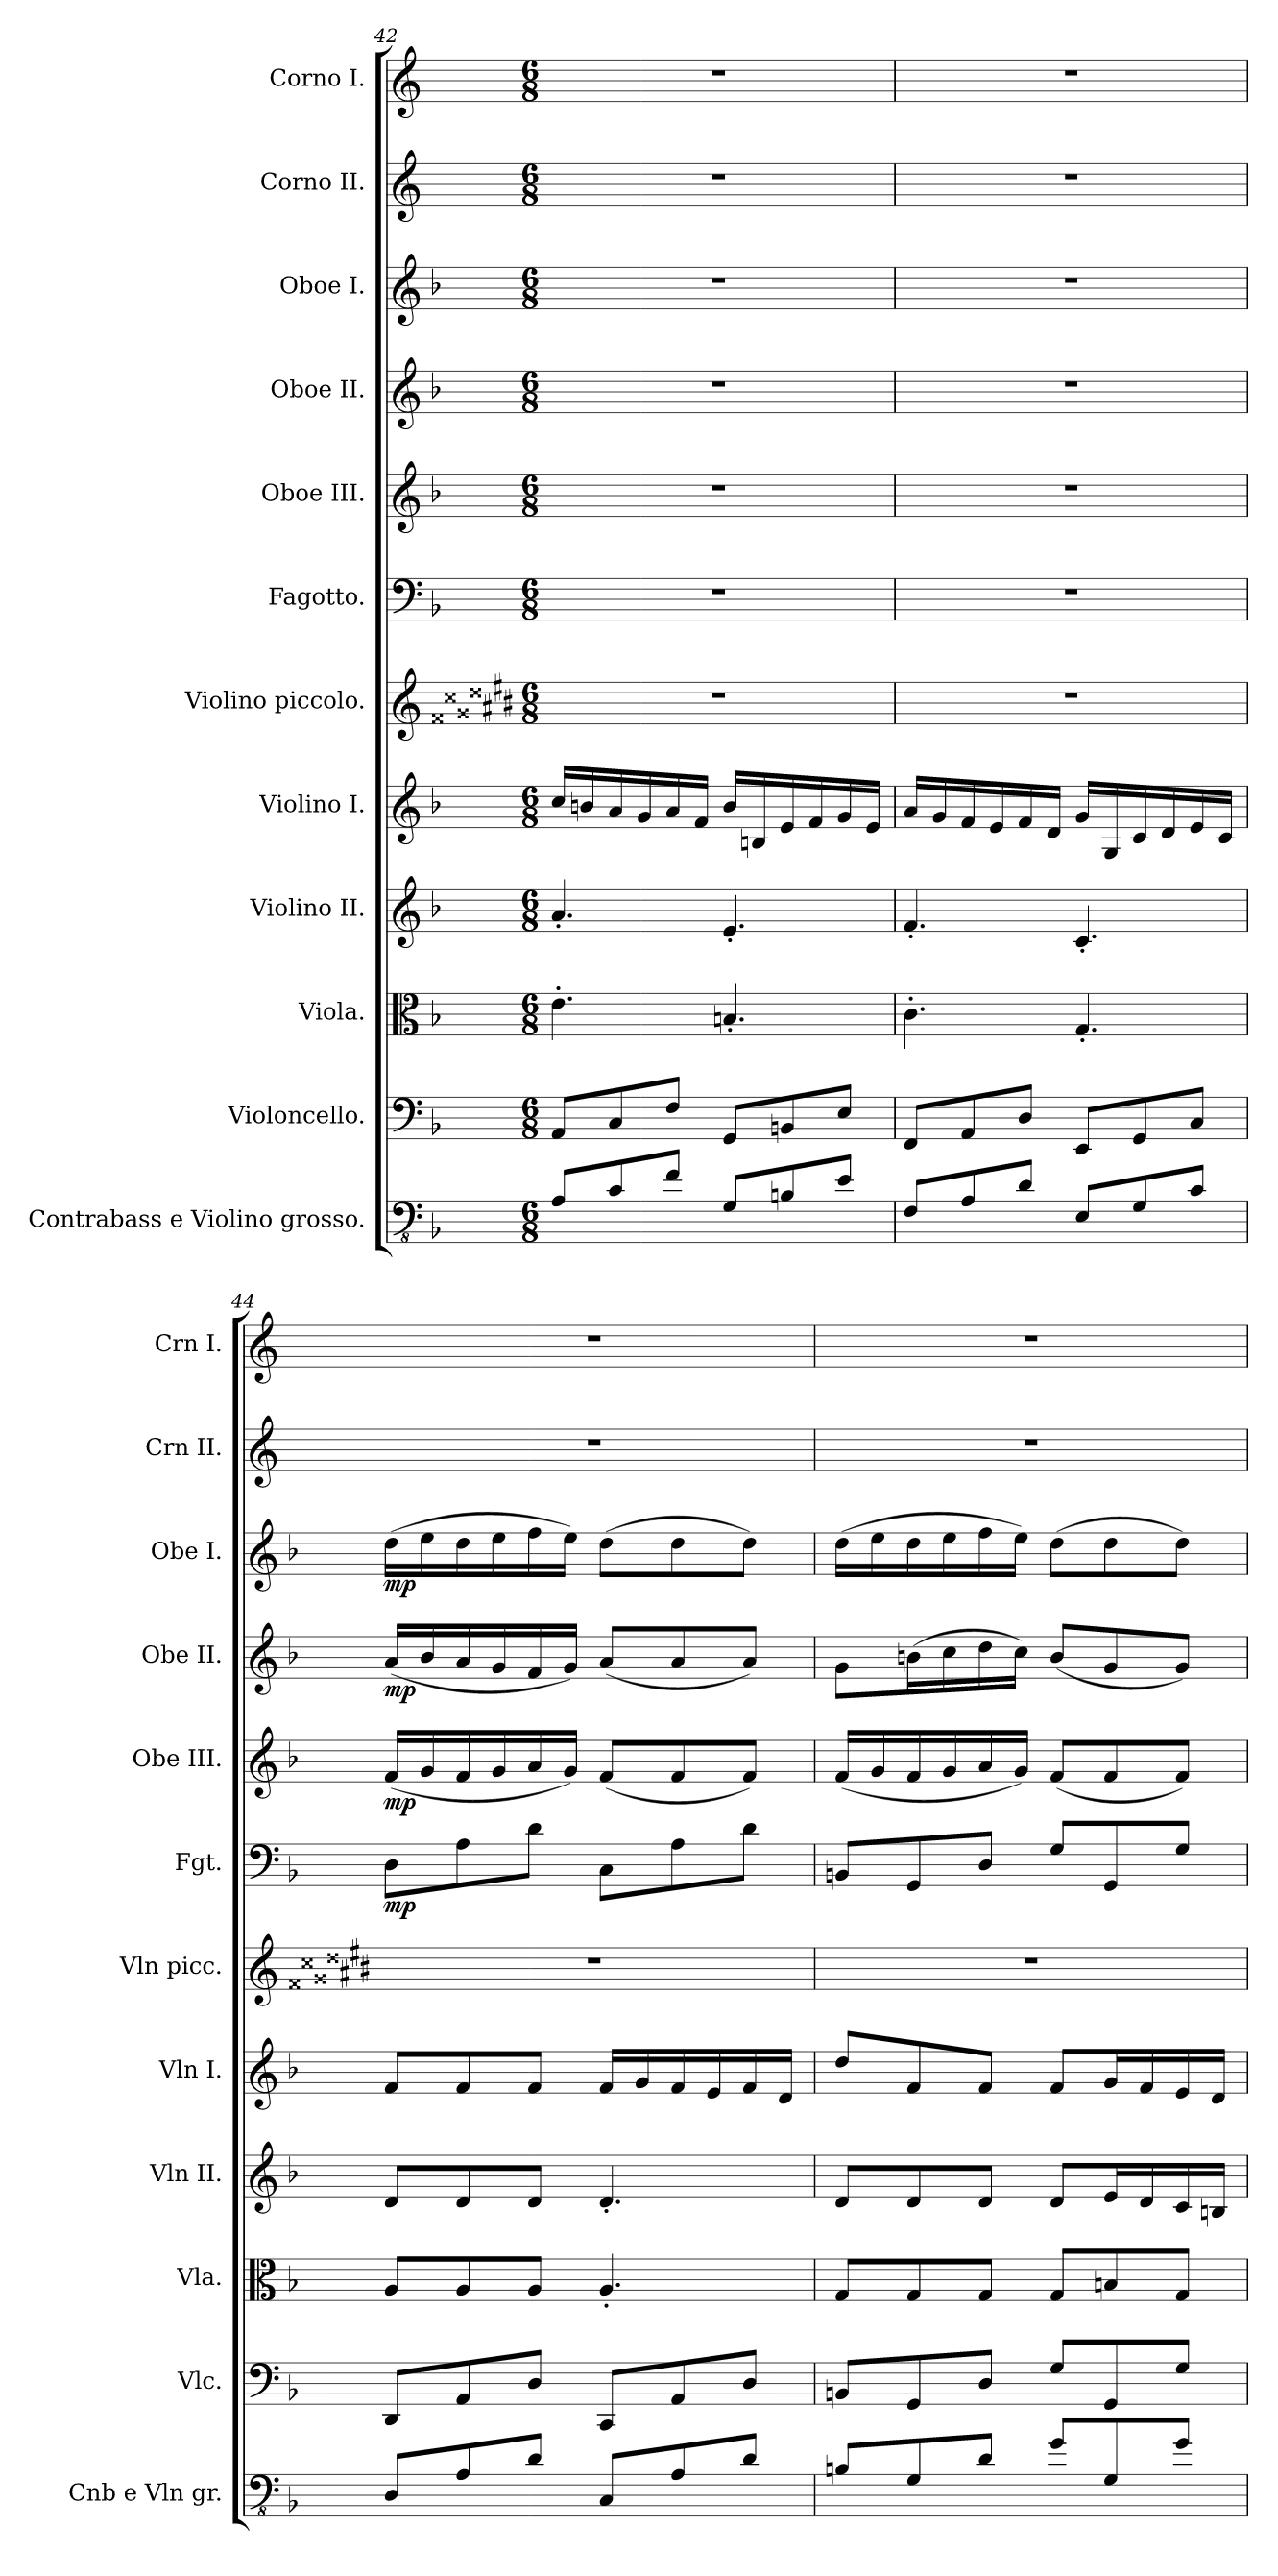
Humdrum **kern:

**kern	**kern	**kern	**kern	**kern	**kern	**kern	**dynam	**kern	**dynam	**kern	**dynam	**kern	**dynam	**kern	**kern
*part12	*part11	*part10	*part9	*part8	*part7	*part6	*part6	*part5	*part5	*part4	*part4	*part3	*part3	*part2	*part1
*staff12	*staff11	*staff10	*staff9	*staff8	*staff7	*staff6	*staff6	*staff5	*staff5	*staff4	*staff4	*staff3	*staff3	*staff2	*staff1
*I"Contrabass e Violino grosso.	*I"Violoncello.	*I"Viola.	*I"Violino II.	*I"Violino I.	*I"Violino piccolo.	*I"Fagotto.	*	*I"Oboe III.	*	*I"Oboe II.	*	*I"Oboe I.	*	*I"Corno II.	*I"Corno I.
*I'Cnb e Vln gr.	*I'Vlc.	*I'Vla.	*I'Vln II.	*I'Vln I.	*I'Vln picc.	*I'Fgt.	*	*I'Obe III.	*	*I'Obe II.	*	*I'Obe I.	*	*I'Crn II.	*I'Crn I.
*clefFv4	*clefF4	*clefC3	*clefG2	*clefG2	*clefG2	*clefF4	*	*clefG2	*	*clefG2	*	*clefG2	*	*clefG2	*clefG2
*ITrd7c12	*	*	*	*	*ITrd-1c-3	*	*	*	*	*	*	*	*	*ITrd4c7	*ITrd4c7
*k[b-]	*k[b-]	*k[b-]	*k[b-]	*k[b-]	*k[f##c##g##d##a#e#b#]	*k[b-]	*	*k[b-]	*	*k[b-]	*	*k[b-]	*	*k[b-]	*k[b-]
*M6/8	*M6/8	*M6/8	*M6/8	*M6/8	*M6/8	*M6/8	*	*M6/8	*	*M6/8	*	*M6/8	*	*M6/8	*M6/8
=42	=42	=42	=42	=42	=42	=42	=42	=42	=42	=42	=42	=42	=42	=42	=42
8AAA/L	8AA/L	4.e'\	4.a'/	16cc/LL	2.r	2.r	.	2.r	.	2.r	.	2.r	.	2.r	2.r
.	.	.	.	16bn/	.	.	.	.	.	.	.	.	.	.	.
8CC/	8C/	.	.	16a/	.	.	.	.	.	.	.	.	.	.	.
.	.	.	.	16g/	.	.	.	.	.	.	.	.	.	.	.
8FF/J	8F/J	.	.	16a/	.	.	.	.	.	.	.	.	.	.	.
.	.	.	.	16f/JJ	.	.	.	.	.	.	.	.	.	.	.
8GGG/L	8GG/L	4.Bn'/	4.e'/	16b/LL	.	.	.	.	.	.	.	.	.	.	.
.	.	.	.	16Bn/	.	.	.	.	.	.	.	.	.	.	.
8BBBn/	8BBn/	.	.	16e/	.	.	.	.	.	.	.	.	.	.	.
.	.	.	.	16f/	.	.	.	.	.	.	.	.	.	.	.
8EE/J	8E/J	.	.	16g/	.	.	.	.	.	.	.	.	.	.	.
.	.	.	.	16e/JJ	.	.	.	.	.	.	.	.	.	.	.
!!LO:PB:g=z
=43	=43	=43	=43	=43	=43	=43	=43	=43	=43	=43	=43	=43	=43	=43	=43
8FFF/L	8FF/L	4.c'\	4.f'/	16a/LL	2.r	2.r	.	2.r	.	2.r	.	2.r	.	2.r	2.r
.	.	.	.	16g/	.	.	.	.	.	.	.	.	.	.	.
8AAA/	8AA/	.	.	16f/	.	.	.	.	.	.	.	.	.	.	.
.	.	.	.	16e/	.	.	.	.	.	.	.	.	.	.	.
8DD/J	8D/J	.	.	16f/	.	.	.	.	.	.	.	.	.	.	.
.	.	.	.	16d/JJ	.	.	.	.	.	.	.	.	.	.	.
8EEE/L	8EE/L	4.G'/	4.c'/	16g/LL	.	.	.	.	.	.	.	.	.	.	.
.	.	.	.	16G/	.	.	.	.	.	.	.	.	.	.	.
8GGG/	8GG/	.	.	16c/	.	.	.	.	.	.	.	.	.	.	.
.	.	.	.	16d/	.	.	.	.	.	.	.	.	.	.	.
8CC/J	8C/J	.	.	16e/	.	.	.	.	.	.	.	.	.	.	.
.	.	.	.	16c/JJ	.	.	.	.	.	.	.	.	.	.	.
=44	=44	=44	=44	=44	=44	=44	=44	=44	=44	=44	=44	=44	=44	=44	=44
!	!	!	!	!	!	!	!LO:DY:b	!	!LO:DY:b	!	!LO:DY:b	!	!LO:DY:b	!	!
8DDD/L	8DD/L	8A/L	8d/L	8f/L	2.r	8D\L	mp	(<16f/LL	mp	(<16a/LL	mp	(>16dd\LL	mp	2.r	2.r
.	.	.	.	.	.	.	.	16g/	.	16b-/	.	16ee\	.	.	.
8AAA/	8AA/	8A/	8d/	8f/	.	8A\	.	16f/	.	16a/	.	16dd\	.	.	.
.	.	.	.	.	.	.	.	16g/	.	16g/	.	16ee\	.	.	.
8DD/J	8D/J	8A/J	8d/J	8f/J	.	8d\J	.	16a/	.	16f/	.	16ff\	.	.	.
.	.	.	.	.	.	.	.	16g/JJ)	.	16g/JJ)	.	16ee\JJ)	.	.	.
8CCC/L	8CC/L	4.A'/	4.d'/	16f/LL	.	8C\L	.	(<8f/L	.	(<8a/L	.	(>8dd\L	.	.	.
.	.	.	.	16g/	.	.	.	.	.	.	.	.	.	.	.
8AAA/	8AA/	.	.	16f/	.	8A\	.	8f/	.	8a/	.	8dd\	.	.	.
.	.	.	.	16e/	.	.	.	.	.	.	.	.	.	.	.
8DD/J	8D/J	.	.	16f/	.	8d\J	.	8f/J)	.	8a/J)	.	8dd\J)	.	.	.
.	.	.	.	16d/JJ	.	.	.	.	.	.	.	.	.	.	.
=45	=45	=45	=45	=45	=45	=45	=45	=45	=45	=45	=45	=45	=45	=45	=45
8BBBn/L	8BBn/L	8G/L	8d/L	8dd/L	2.r	8BBn/L	.	(<16f/LL	.	8g\L	.	(>16dd\LL	.	2.r	2.r
.	.	.	.	.	.	.	.	16g/	.	.	.	16ee\	.	.	.
8GGG/	8GG/	8G/	8d/	8f/	.	8GG/	.	16f/	.	(>16bn\L	.	16dd\	.	.	.
.	.	.	.	.	.	.	.	16g/	.	16cc\	.	16ee\	.	.	.
8DD/J	8D/J	8G/J	8d/J	8f/J	.	8D/J	.	16a/	.	16dd\	.	16ff\	.	.	.
.	.	.	.	.	.	.	.	16g/JJ)	.	16cc\JJ)	.	16ee\JJ)	.	.	.
8GG/L	8G/L	8G/L	8d/L	8f/L	.	8G/L	.	(<8f/L	.	(<8b/L	.	(>8dd\L	.	.	.
8GGG/	8GG/	8Bn/	16e/L	16g/L	.	8GG/	.	8f/	.	8g/	.	8dd\	.	.	.
.	.	.	16d/	16f/	.	.	.	.	.	.	.	.	.	.	.
8GG/J	8G/J	8G/J	16c/	16e/	.	8G/J	.	8f/J)	.	8g/J)	.	8dd\J)	.	.	.
.	.	.	16Bn/JJ	16d/JJ	.	.	.	.	.	.	.	.	.	.	.
=	=	=	=	=	=	=	=	=	=	=	=	=	=	=	=
*-	*-	*-	*-	*-	*-	*-	*-	*-	*-	*-	*-	*-	*-	*-	*-
